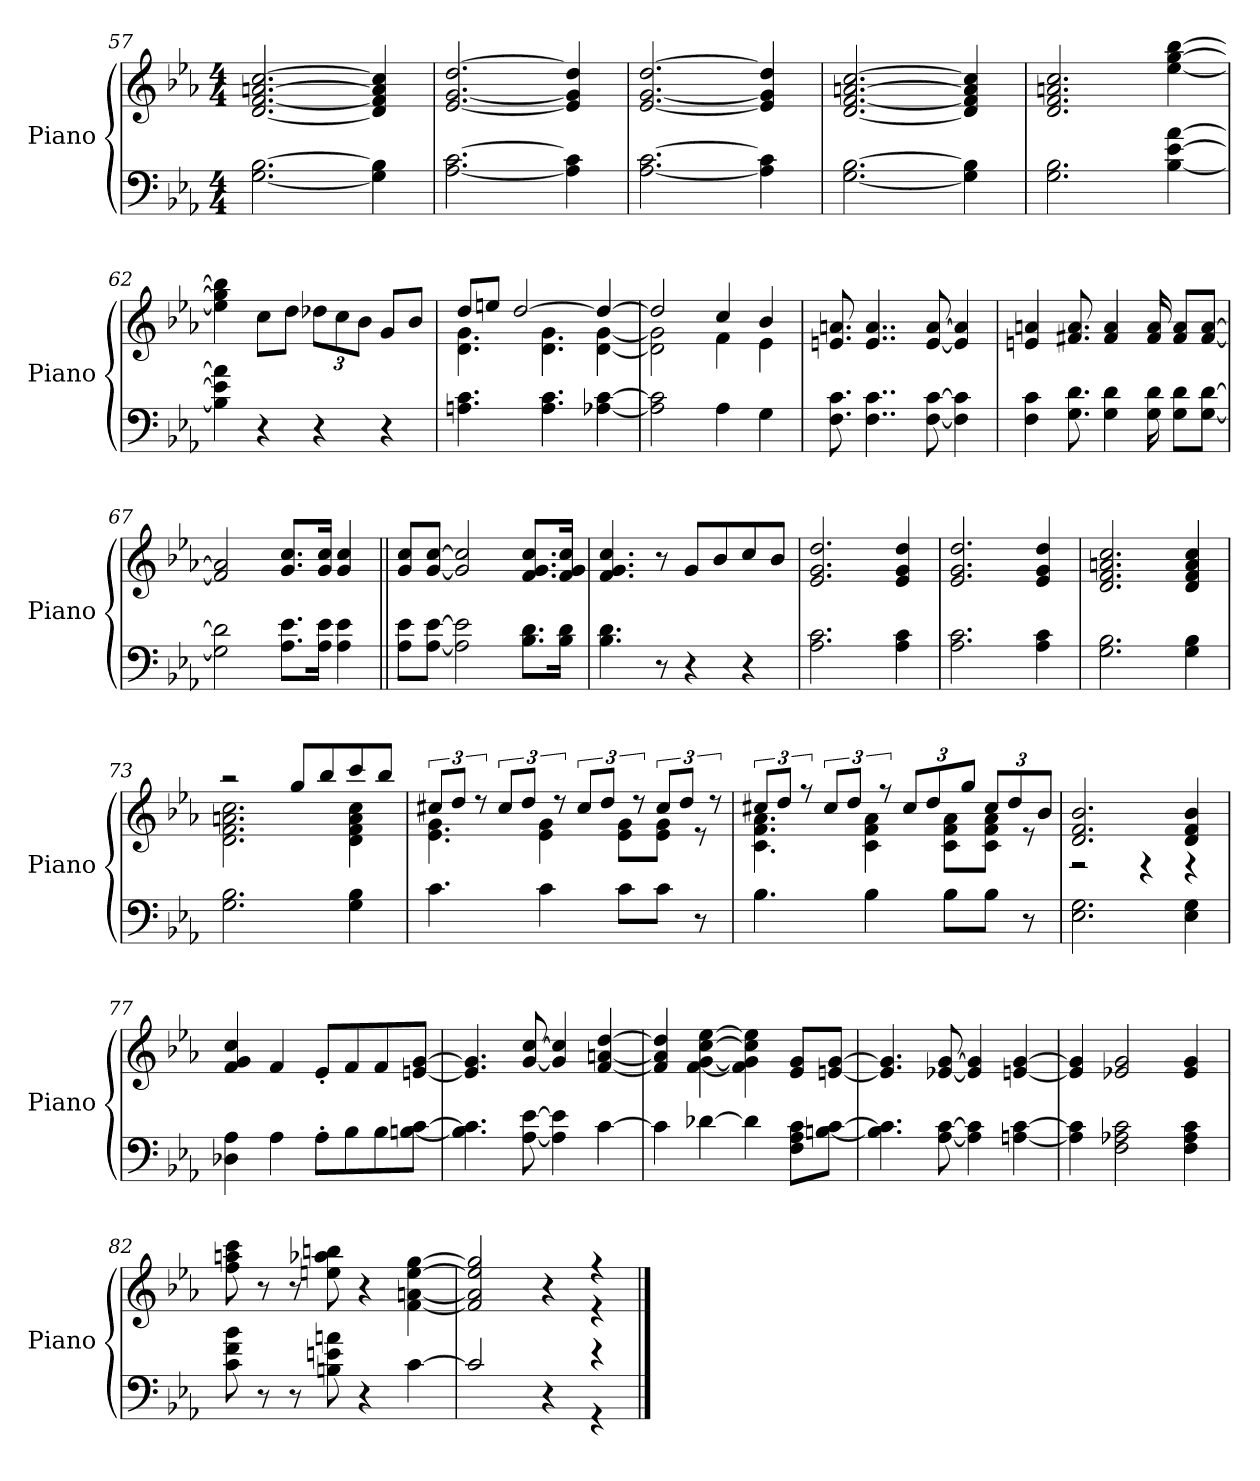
**kern	**kern
*part1	*part1
*staff2	*staff1
*I"Piano	*
*I'Piano	*
*clefF4	*clefG2
*k[b-e-a-]	*k[b-e-a-]
*M4/4	*M4/4
=57	=57
[2.G\ [2.B-\	[2.d/ [2.f/ [2.an/ [2.cc/
4G\] 4B-\]	4d/] 4f/] 4a/] 4cc/]
=58	=58
[2.A-\ [2.c\	[2.e-/ [2.g/ [2.dd/
4A-\] 4c\]	4e-/] 4g/] 4dd/]
=59	=59
[2.A-\ [2.c\	[2.e-/ [2.g/ [2.dd/
4A-\] 4c\]	4e-/] 4g/] 4dd/]
!!LO:LB:g=z
=60	=60
[2.G\ [2.B-\	[2.d/ [2.f/ [2.an/ [2.cc/
4G\] 4B-\]	4d/] 4f/] 4a/] 4cc/]
=61	=61
2.G\ 2.B-\	2.d/ 2.f/ 2.an/ 2.cc/
[4B-\ [4e-\ [4a-\	[4ee-\ [4gg\ [4bb-\
=62	=62
4B-\] 4e-\] 4a-\]	4ee-\] 4gg\] 4bb-\]
4r	8cc\L
.	8dd\J
*	*Xbrackettup
4r	12dd-X\L
.	12cc\
.	12b-\J
4r	8g/L
.	8b-/J
=63	=63
*	*^
4.An\ 4.c\	8dd/L	4.d\ 4.g\
.	8een/J	.
.	[2dd/	.
4.A\ 4.c\	.	4.d\ 4.g\
[4A-X\ [4c\	4dd/_	[4d\ [4g\
=64	=64	=64
2A-\] 2c\]	2dd/]	2d\] 2g\]
4A-\	4cc/	4f\
4G\	4b-/	4e-\
*	*v	*v
=65	=65
8.F\ 8.c\	8.en/ 8.an/
4..F\ 4..c\	4..e/ 4..a/
[8F\ [8c\	[8e/ [8a/
4F\] 4c\]	4e/] 4a/]
!!LO:LB:g=z
=66	=66
4F\ 4c\	4en/ 4an/
8.G\ 8.d\	8.f#X/ 8.a/
4G\ 4d\	4f#/ 4a/
16G\ 16d\	16f#/ 16a/
8G\ 8d\L	8f#/ 8a/L
[8G\ [8d\J	[8f#/ [8a/J
=67	=67
2G\] 2d\]	2f#/] 2a/]
8.A-\ 8.e-\L	8.g/ 8.cc/L
16A-\ 16e-\Jk	16g/ 16cc/Jk
4A-\ 4e-\	4g/ 4cc/
=68||	=68||
8A-\ 8e-\L	8g/ 8cc/L
[8A-\ [8e-\J	[8g/ [8cc/J
2A-\] 2e-\]	2g/] 2cc/]
8.B-\ 8.d\L	8.f/ 8.g/ 8.cc/L
16B-\ 16d\Jk	16f/ 16g/ 16cc/Jk
=69	=69
4.B-\ 4.d\	4.f/ 4.g/ 4.cc/
8r	8r
4r	8g/L
.	8b-/
4r	8cc/
.	8b-/J
!!LO:LB:g=z
=70	=70
2.A-\ 2.c\	2.e-/ 2.g/ 2.dd/
4A-\ 4c\	4e-/ 4g/ 4dd/
=71	=71
2.A-\ 2.c\	2.e-/ 2.g/ 2.dd/
4A-\ 4c\	4e-/ 4g/ 4dd/
=72	=72
2.G\ 2.B-\	2.d/ 2.f/ 2.an/ 2.cc/
4G\ 4B-\	4d/ 4f/ 4a/ 4cc/
=73	=73
*	*^
2.G\ 2.B-\	2r	2.d\ 2.f\ 2.an\ 2.cc\
.	8gg/L	.
.	8bb-/	.
4G\ 4B-\	8ccc/	4d\ 4f\ 4a\ 4cc\
.	8bb-/J	.
!!LO:LB:g=z	!!
=74	=74	=74
*	*brackettup	*
4.c\	12cc#X/L	4.e-\ 4.g\
.	12dd/J	.
.	12r	.
.	12cc#/L	.
.	12dd/J	.
4c\	.	4e-\ 4g\
.	12r	.
.	12cc#/L	.
.	12dd/J	.
8c\L	.	8e-\ 8g\L
.	12r	.
8c\J	12cc#/L	8e-\ 8g\J
.	12dd/J	.
8r	.	8r
.	12r	.
=75	=75	=75
4.B-\	12cc#X/L	4.c\ 4.f\ 4.a-\
.	12dd/J	.
.	12r	.
.	12cc#/L	.
.	12dd/J	.
4B-\	.	4c\ 4f\ 4a-\
.	12r	.
*	*Xbrackettup	*
.	12cc#/L	.
.	12dd/	.
8B-\L	.	8c\ 8f\ 8a-\L
.	12gg/J	.
8B-\J	12cc#/L	8c\ 8f\ 8a-\J
.	12dd/	.
8r	.	8r
.	12b-/J	.
=76	=76	=76
2.E-\ 2.G\	2.d/ 2.f/ 2.b-/	2r
.	.	4r
4E-\ 4G\	4d/ 4f/ 4b-/	4r
*	*v	*v
=77	=77
4D-X\ 4A-\	4f/ 4g/ 4cc/
4A-\	4f/
8A-'\L	8e-'/L
8B-\	8f/
8B-\	8f/
[8Bn\ [8c\J	[8en/ [8g/J
!!LO:PB:g=z
=78	=78
4.B\] 4.c\]	4.e/] 4.g/]
[8A-\ [8e-\	[8g/ [8cc/
4A-\] 4e-\]	4g/] 4cc/]
[4c\	[4f/ [4an/ [4dd/
=79	=79
4c\]	4f/] 4a/] 4dd/]
[4d-X\	[4f\ [4g\ [4cc\ [4ee-\
4d-\]	4f\] 4g\] 4cc\] 4ee-\]
8F\ 8A-\ 8c\L	8e-/ 8g/L
[8Bn\ [8c\J	[8en/ [8g/J
=80	=80
4.B\] 4.c\]	4.e/] 4.g/]
[8A-\ [8c\	[8e-X/ [8g/
4A-\] 4c\]	4e-/] 4g/]
[4An\ [4c\	[4en/ [4g/
=81	=81
4A\] 4c\]	4e/] 4g/]
2F\ 2A-X\ 2c\	2e-X/ 2g/
4F\ 4A-\ 4c\	4e-/ 4g/
!!LO:LB:g=z
=82	=82
8c\ 8f\ 8b-\	8ff\ 8aan\ 8ccc\
8r	8r
8r	8r
8Bn\ 8en\ 8an\	8een\ 8aa-X\ 8bbn\
4r	4r
[4c\	[4f\ [4an\ [4ee\ [4gg\
=83	=83
*^	*^
2c/]	2.ryy	2f/] 2a/] 2ee/] 2gg/]	2.ryy
4r	.	4r	.
4r	4r	4r	4r
*v	*v	*	*
*	*v	*v
==	==
*-	*-
